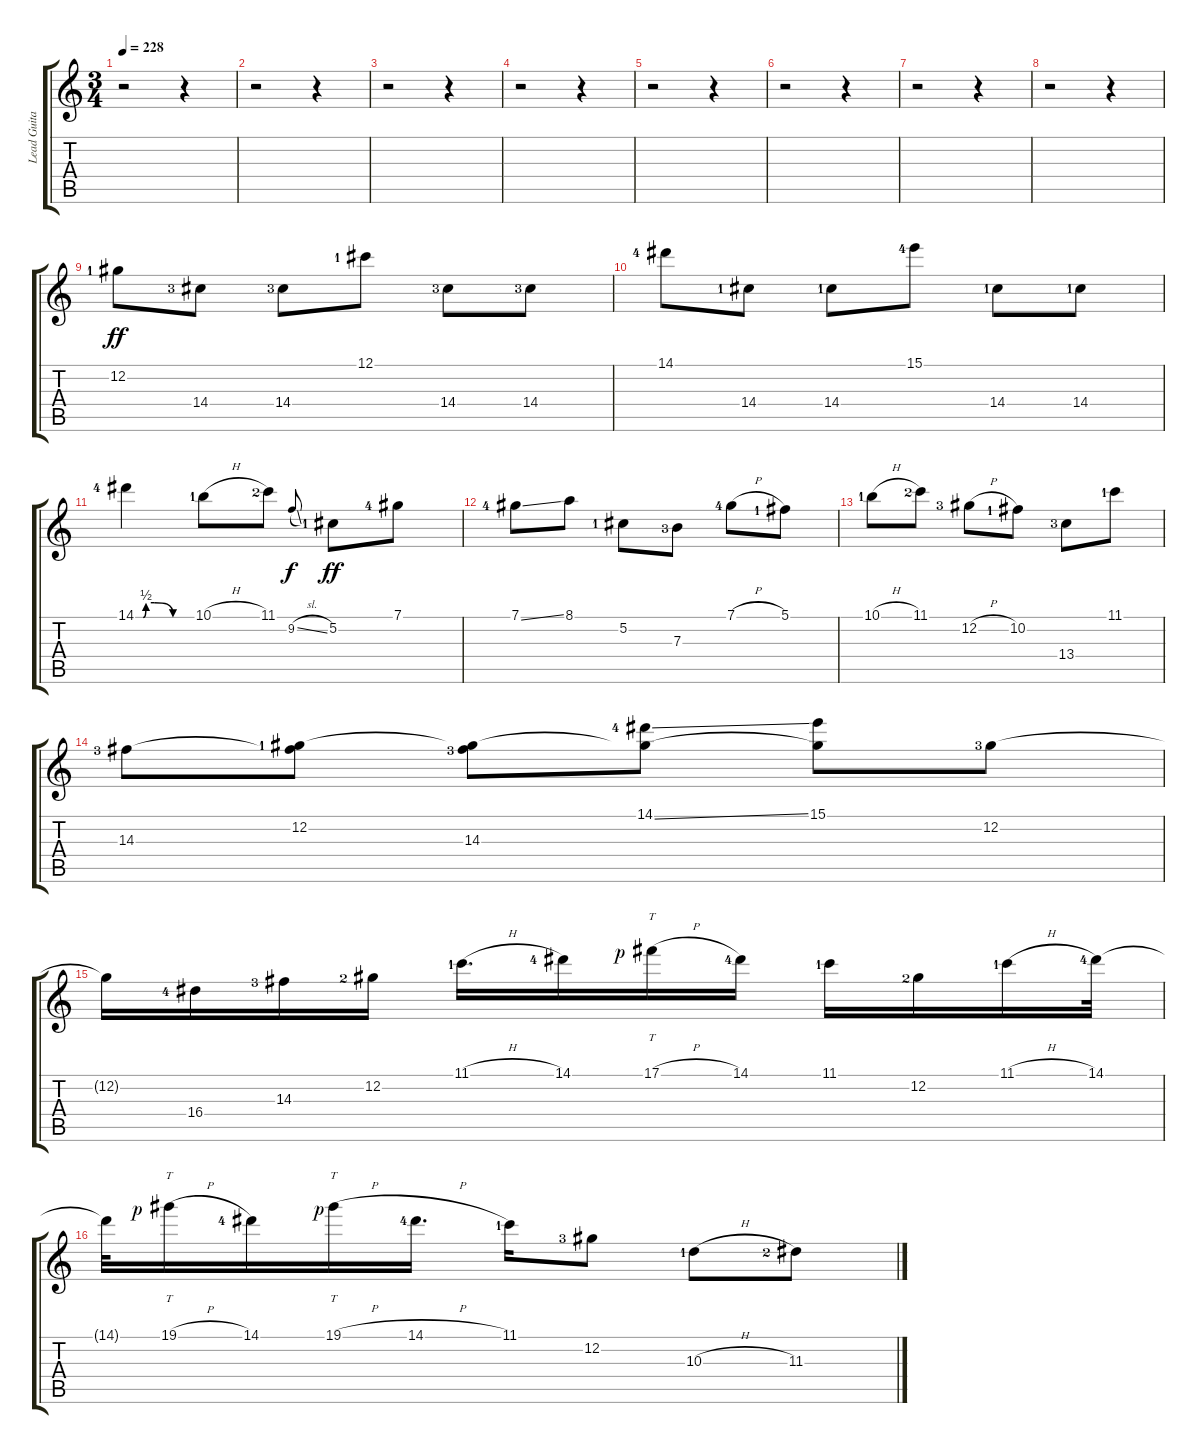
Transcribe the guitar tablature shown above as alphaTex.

\track ("Lead Guitar" "Lead Guita") {instrument overdrivenguitar}
\staff {score tabs}
\tuning (Db4 Ab3 E3 B2 Gb2 B1) {hide}
\ts (3 4)
\tempo 228
\clef g2
\ks c
r.2{dy ff} r.4 |
r.2 r.4 |
r.2 r.4 |
r.2 r.4 |
r.2 r.4 |
r.2 r.4 |
r.2 r.4 |
r.2 r.4 |
12.2{lf 2}.8 14.4{lf 4}.8 14.4{lf 4}.8 12.1{lf 2}.8 14.4{lf 4}.8 14.4{lf 4}.8 |
14.1{lf 5}.8 14.4{lf 2}.8 14.4{lf 2}.8 15.1{lf 5}.8 14.4{lf 2}.8 14.4{lf 2}.8 |
14.1{be (custom 0 0 8 0 11 2 20 2 40 0 60 0) lf 5}.4 10.1{h lf 2}.8 11.1{lf 3}.8 9.2{sl}.8{gr onbeat dy f} 5.2{lf 2}.8{dy ff} 7.1{lf 5}.8 |
7.1{ss lf 5}.8 8.1.8 5.2{lf 2}.8 7.3{lf 4}.8 7.1{h lf 5}.8 5.1{lf 2}.8 |
10.1{h lf 2}.8 11.1{lf 3}.8 12.2{h lf 4}.8 10.2{lf 2}.8 13.4{lf 4}.8 11.1{lf 2}.8 |
14.3{lf 4}.8 (12.2{lf 2} 14.3{t}).8 (12.2{t} 14.3{lf 4}).8 (14.1{ss lf 5} 12.2{t}).8 (15.1 12.2{t}).8 12.2{lf 4}.8 |
12.2{t}.16 16.4{lf 5}.16 14.3{lf 4}.16 12.2{lf 3}.16 11.1{h lf 2}.16{d} 14.1{lf 5}.16 17.1{h rf 1}.16{tt} 14.1{lf 5}.16 11.1{lf 2}.16 12.2{lf 3}.16 11.1{h lf 2}.16 14.1{lf 5}.32 |
14.1{t}.32 19.1{h rf 1}.16{tt} 14.1{lf 5}.16 19.1{h rf 1}.16{tt} 14.1{h lf 5}.16{d} 11.1{lf 2}.16 12.2{lf 4}.8 10.3{h lf 2}.8 11.3{lf 3}.8
